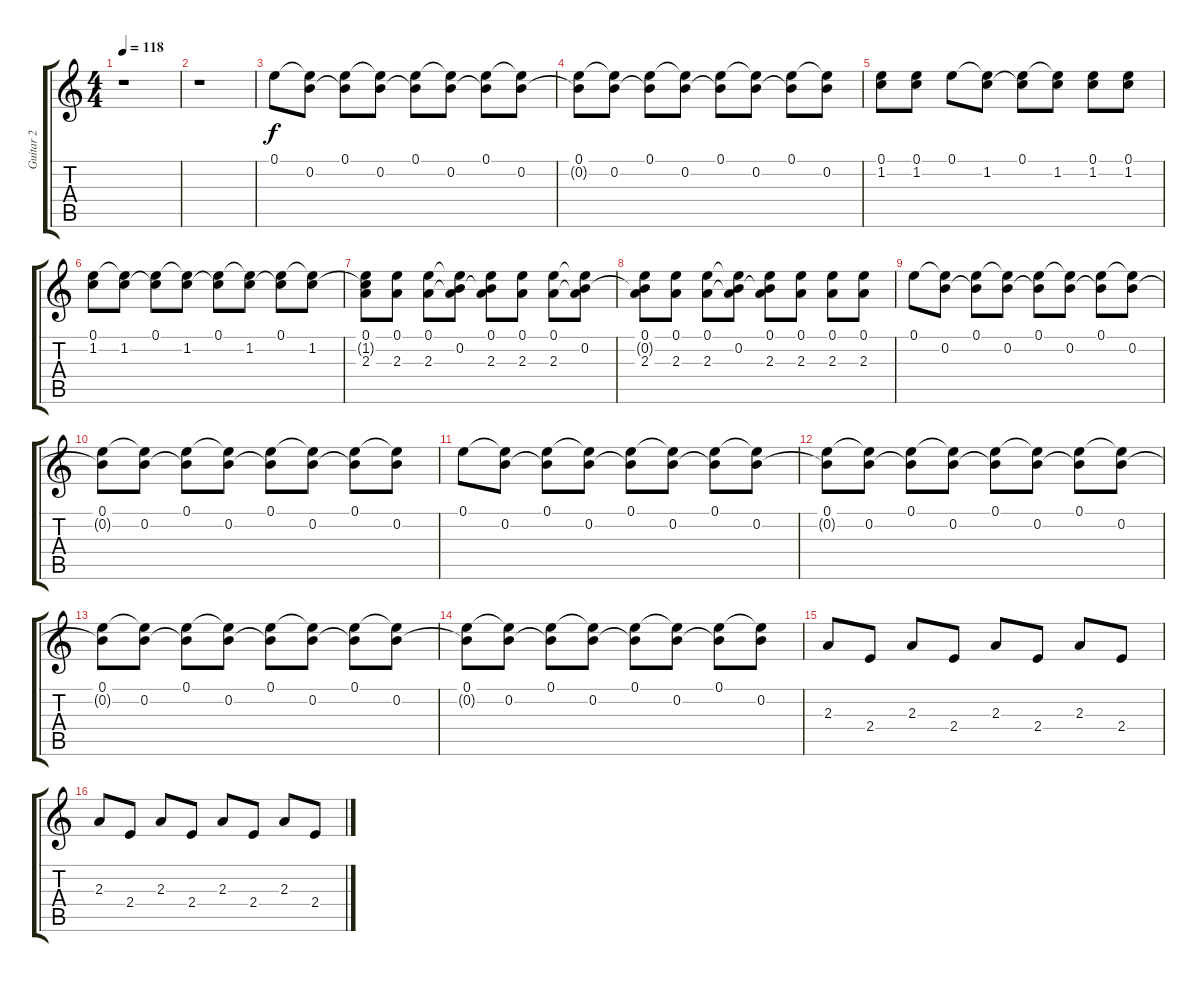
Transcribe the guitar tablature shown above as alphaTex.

\track ("Guitar 2" "Guitar 2") {instrument electricguitarjazz}
\staff {score tabs}
\tuning (E4 B3 G3 D3 A2 E2) {hide}
\ts (4 4)
\tempo 118
\clef g2
\ks c
r.1{dy f} |
r.1 |
0.1.8{volume 11 instrument electricguitarjazz} (0.1{t} 0.2).8 (0.1 0.2{t}).8 (0.1{t} 0.2).8 (0.1 0.2{t}).8 (0.1{t} 0.2).8 (0.1 0.2{t}).8 (0.1{t} 0.2).8 |
(0.1 0.2{t}).8 (0.1{t} 0.2).8 (0.1 0.2{t}).8 (0.1{t} 0.2).8 (0.1 0.2{t}).8 (0.1{t} 0.2).8 (0.1 0.2{t}).8 (0.1{t} 0.2).8 |
(0.1 1.2).8 (0.1 1.2).8 0.1.8 (0.1{t} 1.2).8 (0.1 1.2{t}).8 (0.1{t} 1.2).8 (0.1 1.2).8 (0.1 1.2).8 |
(0.1 1.2).8 (0.1{t} 1.2).8 (0.1 1.2{t}).8 (0.1{t} 1.2).8 (0.1 1.2{t}).8 (0.1{t} 1.2).8 (0.1 1.2{t}).8 (0.1{t} 1.2).8 |
(0.1 1.2{t} 2.3).8 (0.1 2.3).8 (0.1 2.3).8 (0.1{t} 0.2 2.3{t}).8 (0.1 0.2{t} 2.3).8 (0.1 2.3).8 (0.1 2.3).8 (0.1{t} 0.2 2.3{t}).8 |
(0.1 0.2{t} 2.3).8 (0.1 2.3).8 (0.1 2.3).8 (0.1{t} 0.2 2.3{t}).8 (0.1 0.2{t} 2.3).8 (0.1 2.3).8 (0.1 2.3).8 (0.1 2.3).8 |
0.1.8{volume 11 instrument electricguitarjazz} (0.1{t} 0.2).8 (0.1 0.2{t}).8 (0.1{t} 0.2).8 (0.1 0.2{t}).8 (0.1{t} 0.2).8 (0.1 0.2{t}).8 (0.1{t} 0.2).8 |
(0.1 0.2{t}).8 (0.1{t} 0.2).8 (0.1 0.2{t}).8 (0.1{t} 0.2).8 (0.1 0.2{t}).8 (0.1{t} 0.2).8 (0.1 0.2{t}).8 (0.1{t} 0.2).8 |
0.1.8{volume 11 instrument electricguitarjazz} (0.1{t} 0.2).8 (0.1 0.2{t}).8 (0.1{t} 0.2).8 (0.1 0.2{t}).8 (0.1{t} 0.2).8 (0.1 0.2{t}).8 (0.1{t} 0.2).8 |
(0.1 0.2{t}).8 (0.1{t} 0.2).8 (0.1 0.2{t}).8 (0.1{t} 0.2).8 (0.1 0.2{t}).8 (0.1{t} 0.2).8 (0.1 0.2{t}).8 (0.1{t} 0.2).8 |
(0.1 0.2{t}).8 (0.1{t} 0.2).8 (0.1 0.2{t}).8 (0.1{t} 0.2).8 (0.1 0.2{t}).8 (0.1{t} 0.2).8 (0.1 0.2{t}).8 (0.1{t} 0.2).8 |
(0.1 0.2{t}).8 (0.1{t} 0.2).8 (0.1 0.2{t}).8 (0.1{t} 0.2).8 (0.1 0.2{t}).8 (0.1{t} 0.2).8 (0.1 0.2{t}).8 (0.1{t} 0.2).8 |
2.3.8 2.4.8 2.3.8 2.4.8 2.3.8 2.4.8 2.3.8 2.4.8 |
2.3.8 2.4.8 2.3.8 2.4.8 2.3.8 2.4.8 2.3.8 2.4.8
